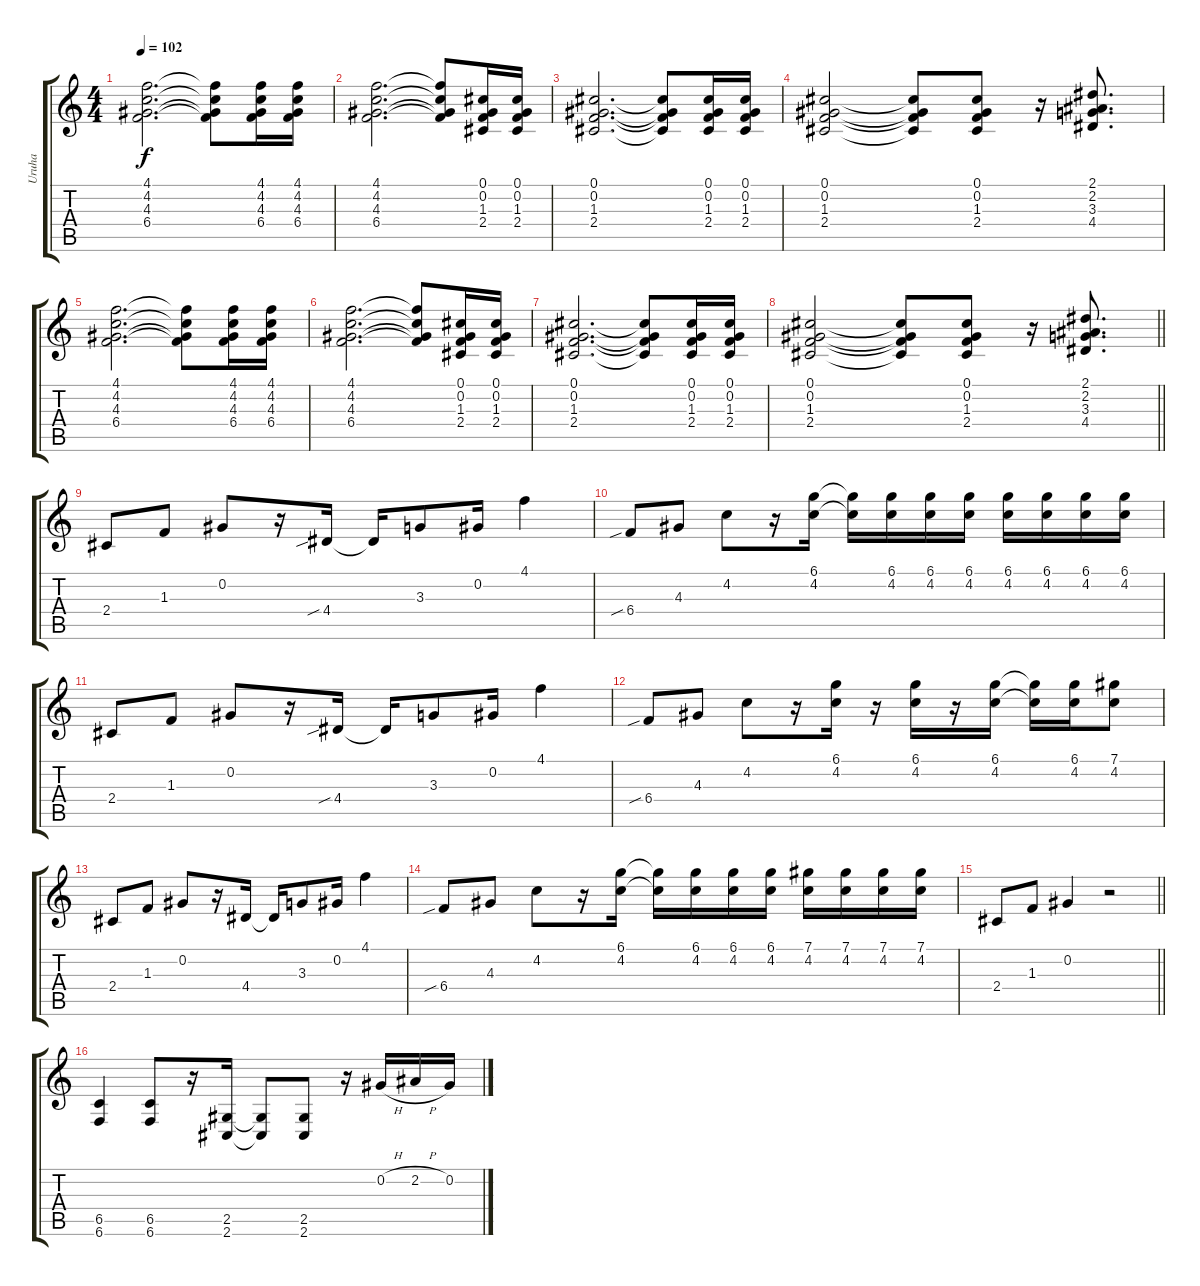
\track ("Uruha" "Uruha") {instrument distortionguitar}
\staff {score tabs}
\tuning (Db4 Ab3 E3 B2 Gb2 B1) {hide}
\ts (4 4)
\tempo 102
\clef g2
\ks c
(4.1 4.2 4.3 6.4).2{d dy f} (4.1{t} 4.2{t} 4.3{t} 6.4{t}).8 (4.1 4.2 4.3 6.4).16 (4.1 4.2 4.3 6.4).16 |
(4.1 4.2 4.3 6.4).2{d} (4.1{t} 4.2{t} 4.3{t} 6.4{t}).8 (0.1 0.2 1.3 2.4).16 (0.1 0.2 1.3 2.4).16 |
(0.1 0.2 1.3 2.4).2{d} (0.1{t} 0.2{t} 1.3{t} 2.4{t}).8 (0.1 0.2 1.3 2.4).16 (0.1 0.2 1.3 2.4).16 |
(0.1 0.2 1.3 2.4).2 (0.1{t} 0.2{t} 1.3{t} 2.4{t}).8 (0.1 0.2 1.3 2.4).8 r.16 (2.1 2.2 3.3 4.4).8{d} |
(4.1 4.2 4.3 6.4).2{d} (4.1{t} 4.2{t} 4.3{t} 6.4{t}).8 (4.1 4.2 4.3 6.4).16 (4.1 4.2 4.3 6.4).16 |
(4.1 4.2 4.3 6.4).2{d} (4.1{t} 4.2{t} 4.3{t} 6.4{t}).8 (0.1 0.2 1.3 2.4).16 (0.1 0.2 1.3 2.4).16 |
(0.1 0.2 1.3 2.4).2{d} (0.1{t} 0.2{t} 1.3{t} 2.4{t}).8 (0.1 0.2 1.3 2.4).16 (0.1 0.2 1.3 2.4).16 |
\barLineRight lightlight
(0.1 0.2 1.3 2.4).2 (0.1{t} 0.2{t} 1.3{t} 2.4{t}).8 (0.1 0.2 1.3 2.4).8 r.16 (2.1 2.2 3.3 4.4).8{d} |
2.4.8{volume 13} 1.3.8 0.2.8 r.16 4.4{sib}.16 4.4{t}.16 3.3.8 0.2.16 4.1.4 |
6.4{sib}.8 4.3.8 4.2.8 r.16 (6.1 4.2).16 (6.1{t} 4.2{t}).16 (6.1 4.2).16 (6.1 4.2).16 (6.1 4.2).16 (6.1 4.2).16 (6.1 4.2).16 (6.1 4.2).16 (6.1 4.2).16 |
2.4.8 1.3.8 0.2.8 r.16 4.4{sib}.16 4.4{t}.16 3.3.8 0.2.16 4.1.4 |
6.4{sib}.8 4.3.8 4.2.8 r.16 (6.1 4.2).16 r.16 (6.1 4.2).16 r.16 (6.1 4.2).16 (6.1{t} 4.2{t}).16 (6.1 4.2).16 (7.1 4.2).8 |
2.4.8 1.3.8 0.2.8 r.16 4.4.16 4.4{t}.16 3.3.8 0.2.16 4.1.4 |
6.4{sib}.8 4.3.8 4.2.8 r.16 (6.1 4.2).16 (6.1{t} 4.2{t}).16 (6.1 4.2).16 (6.1 4.2).16 (6.1 4.2).16 (7.1 4.2).16 (7.1 4.2).16 (7.1 4.2).16 (7.1 4.2).16 |
\barLineRight lightlight
2.4.8 1.3.8 0.2.4 r.2 |
(6.5 6.6).4 (6.5 6.6).8 r.16 (2.5 2.6).16 (2.5{t} 2.6{t}).8 (2.5 2.6).8 r.16 0.2{h}.16 2.2{h}.16 0.2.16
